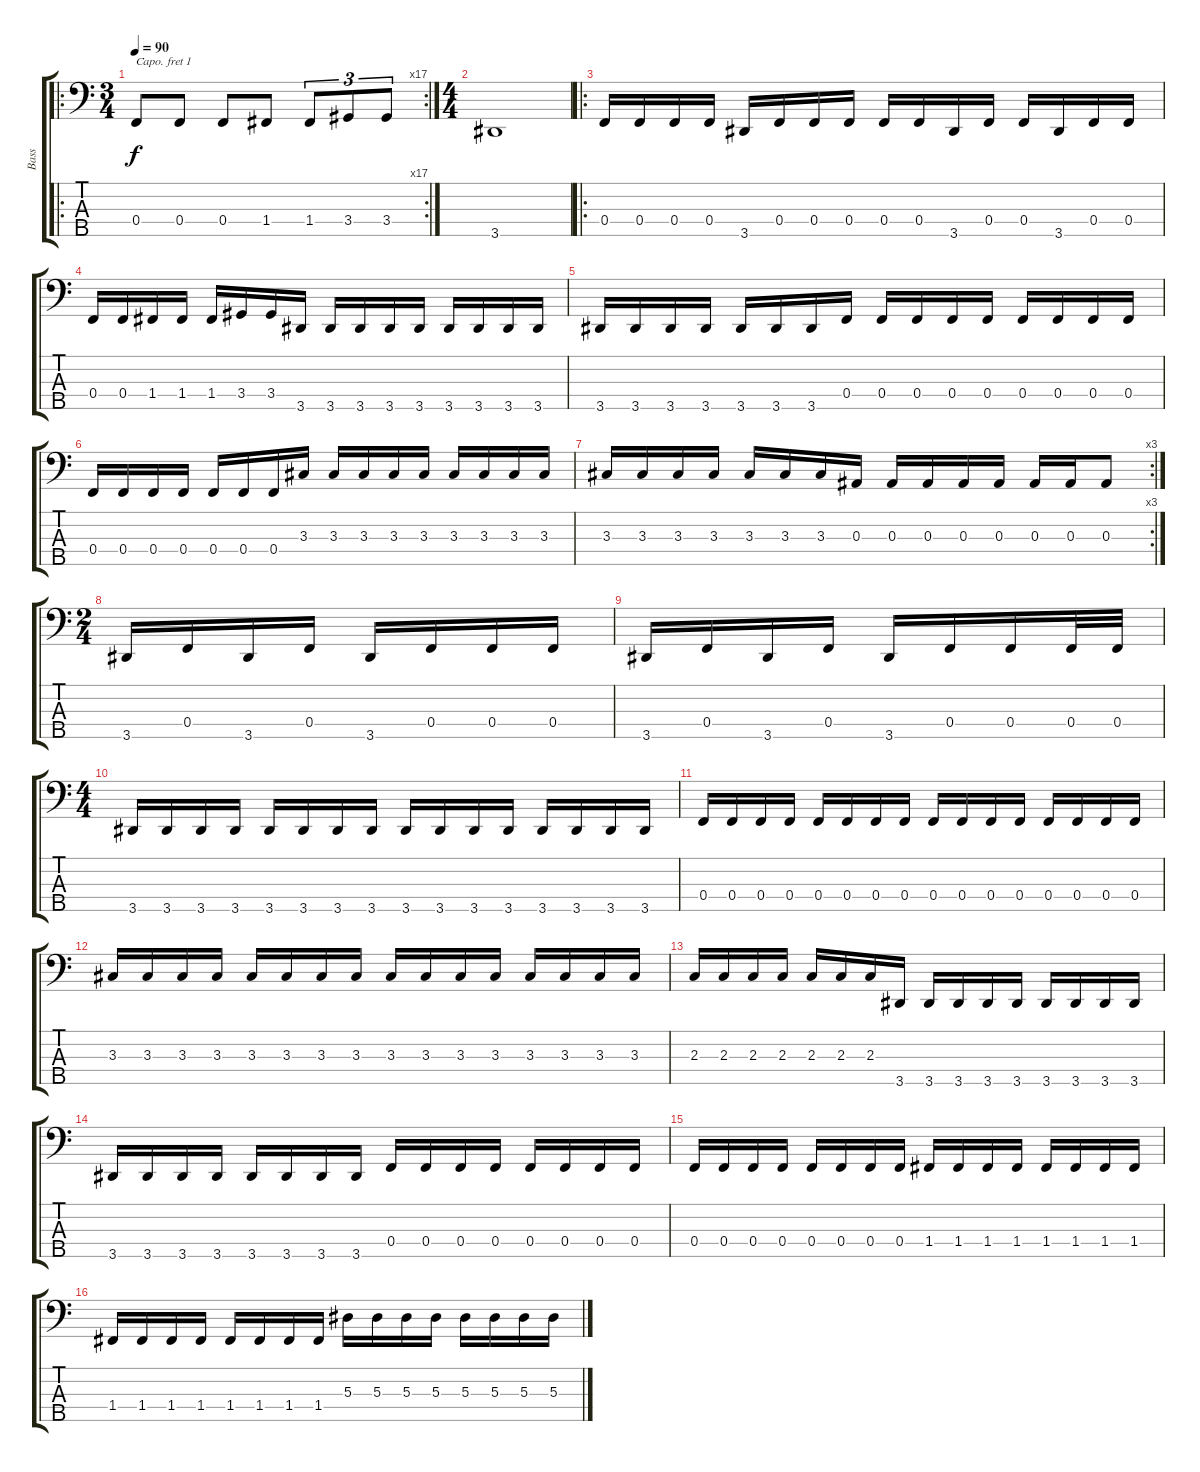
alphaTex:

\track ("Bass" "Bass") {instrument electricbassfinger}
\staff {score tabs}
\capo 1
\tuning (G2 D2 A1 E1 B0) {hide}
\ro
\rc 17
\ts (3 4)
\tempo 90
\clef f4
\ks c
0.4.8{dy f instrument electricbassfinger} 0.4.8 0.4.8 1.4.8 1.4.8{tu (3 2)} 3.4.8{tu (3 2)} 3.4.8{tu (3 2)} |
\ts (4 4)
3.5.1 |
\ro
0.4.16 0.4.16 0.4.16 0.4.16 3.5.16 0.4.16 0.4.16 0.4.16 0.4.16 0.4.16 3.5.16 0.4.16 0.4.16 3.5.16 0.4.16 0.4.16 |
0.4.16 0.4.16 1.4.16 1.4.16 1.4.16 3.4.16 3.4.16 3.5.16 3.5.16 3.5.16 3.5.16 3.5.16 3.5.16 3.5.16 3.5.16 3.5.16 |
3.5.16 3.5.16 3.5.16 3.5.16 3.5.16 3.5.16 3.5.16 0.4.16 0.4.16 0.4.16 0.4.16 0.4.16 0.4.16 0.4.16 0.4.16 0.4.16 |
0.4.16 0.4.16 0.4.16 0.4.16 0.4.16 0.4.16 0.4.16 3.3.16 3.3.16 3.3.16 3.3.16 3.3.16 3.3.16 3.3.16 3.3.16 3.3.16 |
\rc 3
3.3.16 3.3.16 3.3.16 3.3.16 3.3.16 3.3.16 3.3.16 0.3.16 0.3.16 0.3.16 0.3.16 0.3.16 0.3.16 0.3.16 0.3.8 |
\ts (2 4)
3.5.16 0.4.16 3.5.16 0.4.16 3.5.16 0.4.16 0.4.16 0.4.16 |
3.5.16 0.4.16 3.5.16 0.4.16 3.5.16 0.4.16 0.4.16 0.4.32 0.4.32 |
\ts (4 4)
3.5.16 3.5.16 3.5.16 3.5.16 3.5.16 3.5.16 3.5.16 3.5.16 3.5.16 3.5.16 3.5.16 3.5.16 3.5.16 3.5.16 3.5.16 3.5.16 |
0.4.16 0.4.16 0.4.16 0.4.16 0.4.16 0.4.16 0.4.16 0.4.16 0.4.16 0.4.16 0.4.16 0.4.16 0.4.16 0.4.16 0.4.16 0.4.16 |
3.3.16 3.3.16 3.3.16 3.3.16 3.3.16 3.3.16 3.3.16 3.3.16 3.3.16 3.3.16 3.3.16 3.3.16 3.3.16 3.3.16 3.3.16 3.3.16 |
2.3.16 2.3.16 2.3.16 2.3.16 2.3.16 2.3.16 2.3.16 3.5.16 3.5.16 3.5.16 3.5.16 3.5.16 3.5.16 3.5.16 3.5.16 3.5.16 |
3.5.16 3.5.16 3.5.16 3.5.16 3.5.16 3.5.16 3.5.16 3.5.16 0.4.16 0.4.16 0.4.16 0.4.16 0.4.16 0.4.16 0.4.16 0.4.16 |
0.4.16 0.4.16 0.4.16 0.4.16 0.4.16 0.4.16 0.4.16 0.4.16 1.4.16 1.4.16 1.4.16 1.4.16 1.4.16 1.4.16 1.4.16 1.4.16 |
1.4.16 1.4.16 1.4.16 1.4.16 1.4.16 1.4.16 1.4.16 1.4.16 5.3.16 5.3.16 5.3.16 5.3.16 5.3.16 5.3.16 5.3.16 5.3.16
